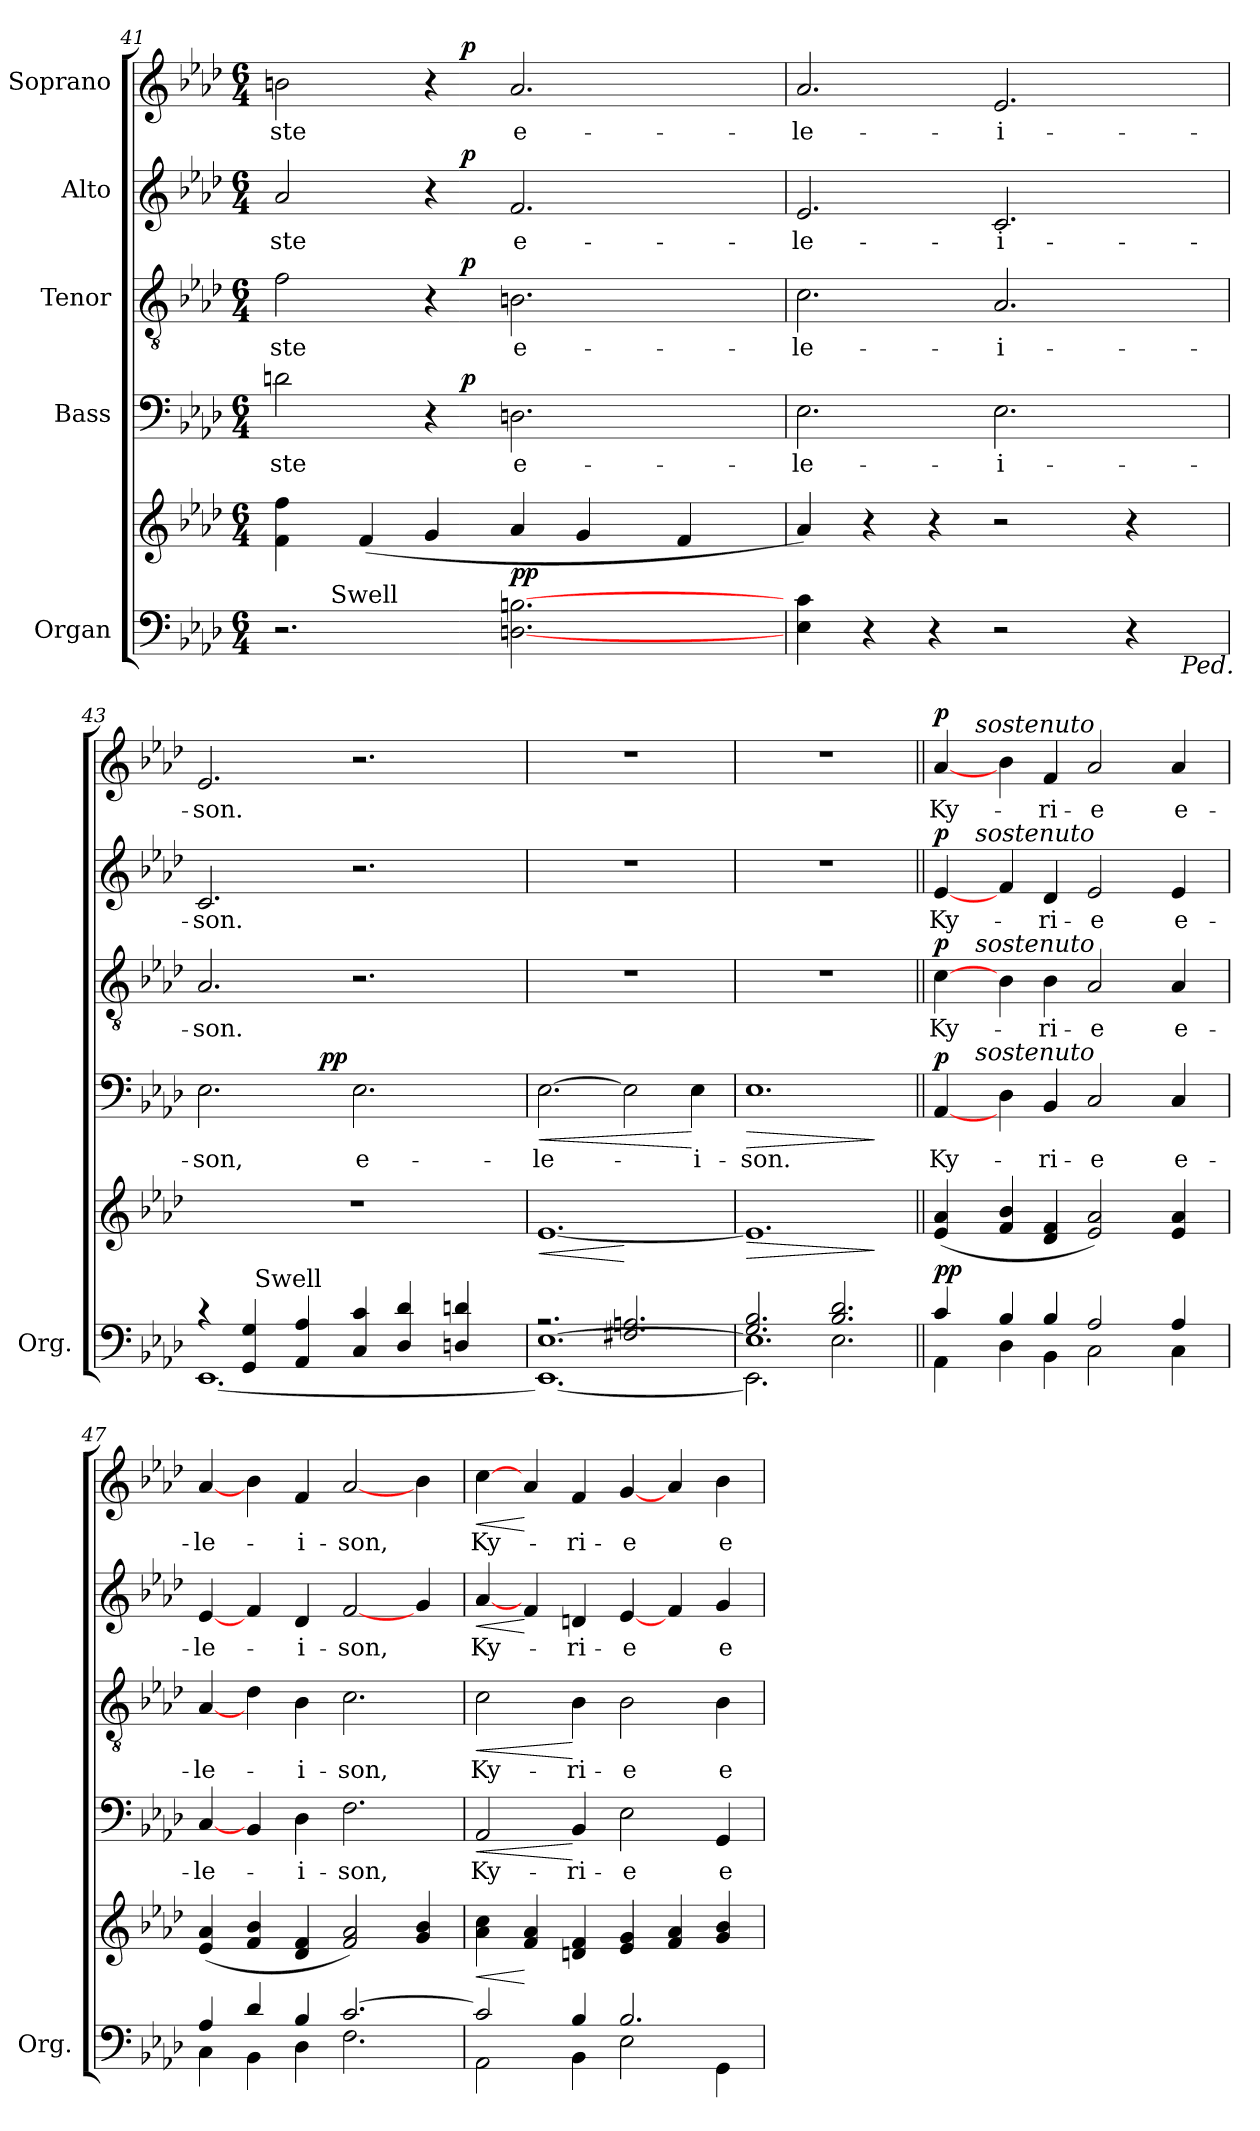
**kern	**kern	**dynam	**kern	**text	**dynam	**kern	**text	**dynam	**kern	**text	**dynam	**kern	**text	**dynam
*part5	*part5	*part5	*part4	*part4	*part4	*part3	*part3	*part3	*part2	*part2	*part2	*part1	*part1	*part1
*staff6	*staff5	*staff5/6	*staff4	*staff4	*staff4	*staff3	*staff3	*staff3	*staff2	*staff2	*staff2	*staff1	*staff1	*staff1
*I"Organ	*	*	*I"Bass	*	*	*I"Tenor	*	*	*I"Alto	*	*	*I"Soprano	*	*
*I'Org.	*	*	*	*	*	*	*	*	*	*	*	*	*	*
!!LO:PB:g=z
*clefF4	*clefG2	*	*clefF4	*	*	*clefGv2	*	*	*clefG2	*	*	*clefG2	*	*
*k[b-e-a-d-]	*k[b-e-a-d-]	*	*k[b-e-a-d-]	*	*	*k[b-e-a-d-]	*	*	*k[b-e-a-d-]	*	*	*k[b-e-a-d-]	*	*
*A-:	*A-:	*	*A-:	*	*	*A-:	*	*	*A-:	*	*	*A-:	*	*
*M6/4	*M6/4	*	*M6/4	*	*	*M6/4	*	*	*M6/4	*	*	*M6/4	*	*
=41	=41	=41	=41	=41	=41	=41	=41	=41	=41	=41	=41	=41	=41	=41
!	!	!	!	!LO:LY:b	!	!	!LO:LY:b	!	!	!LO:LY:b	!	!	!LO:LY:b	!
*^	*	*	*^	*	*	*^	*	*	*^	*	*	*^	*	*
2.r	8.ryy	4f\ 4ff\	.	2dn\	2ryy	-ste	.	2f\	2ryy	-ste	.	2a-/	2ryy	-ste	.	2bn\	2ryy	-ste	.
!	!LO:TX:a:t=Swell	!	!	!	!	!	!	!	!	!	!	!	!	!	!	!	!	!	!
.	1ryy	.	.	.	.	.	.	.	.	.	.	.	.	.	.	.	.	.	.
.	.	(<4f/	.	.	.	.	.	.	.	.	.	.	.	.	.	.	.	.	.
.	.	4g/	.	4r	16.ryy	.	.	4r	16.ryy	.	.	4r	16.ryy	.	.	4r	16.ryy	.	.
!	!	!	!	!	!	!	!LO:DY:b	!	!	!	!LO:DY:b	!	!	!	!LO:DY:b	!	!	!	!LO:DY:b
.	.	.	.	.	2ryy	.	p	.	2ryy	.	p	.	2ryy	.	p	.	2ryy	.	p
!	!	!	!LO:DY:b	!	!	!LO:LY:b	!	!	!	!LO:LY:b	!	!	!	!LO:LY:b	!	!	!	!LO:LY:b	!
[2.Dn\ [2.Bn\	.	4a-/	pp	2.Dn\	.	e-	.	2.Bn\	.	e-	.	2.f/	.	e-	.	2.a-/	.	e-	.
.	.	4g/	.	.	.	.	.	.	.	.	.	.	.	.	.	.	.	.	.
.	.	.	.	.	4ryy	.	.	.	4ryy	.	.	.	4ryy	.	.	.	4ryy	.	.
.	4ryy	.	.	.	.	.	.	.	.	.	.	.	.	.	.	.	.	.	.
.	.	4f/	.	.	.	.	.	.	.	.	.	.	.	.	.	.	.	.	.
.	.	.	.	.	8ryy	.	.	.	8ryy	.	.	.	8ryy	.	.	.	8ryy	.	.
.	16ryy	.	.	.	.	.	.	.	.	.	.	.	.	.	.	.	.	.	.
.	.	.	.	.	32ryy	.	.	.	32ryy	.	.	.	32ryy	.	.	.	32ryy	.	.
=42	=42	=42	=42	=42	=42	=42	=42	=42	=42	=42	=42	=42	=42	=42	=42	=42	=42	=42	=42
!	!	!	!	!	!	!LO:LY:b	!	!	!	!LO:LY:b	!	!	!	!LO:LY:b	!	!	!	!LO:LY:b	!
*	*	*	*	*v	*v	*	*	*	*	*	*	*v	*v	*	*	*v	*v	*	*
*	*	*	*	*	*	*	*v	*v	*	*	*	*	*	*	*	*
4E-\ 4c\	1ryy	4a-/)	.	2.E-\	-le-	.	2.c\	-le-	.	2.e-/	-le-	.	2.a-/	-le-	.
4r	.	4r	.	.	.	.	.	.	.	.	.	.	.	.	.
4r	.	4r	.	.	.	.	.	.	.	.	.	.	.	.	.
!	!	!	!	!	!LO:LY:b	!	!	!LO:LY:b	!	!	!LO:LY:b	!	!	!LO:LY:b	!
2r	.	2r	.	2.E-\	-i-	.	2.A-/	-i-	.	2.c/	-i-	.	2.e-/	-i-	.
.	4..ryy	.	.	.	.	.	.	.	.	.	.	.	.	.	.
4r	.	4r	.	.	.	.	.	.	.	.	.	.	.	.	.
!	!LO:TX:b:i:t=Ped.	!	!	!	!	!	!	!	!	!	!	!	!	!	!
.	16ryy	.	.	.	.	.	.	.	.	.	.	.	.	.	.
=43	=43	=43	=43	=43	=43	=43	=43	=43	=43	=43	=43	=43	=43	=43	=43
!	!	!	!	!	!LO:LY:b	!	!	!LO:LY:b	!	!	!LO:LY:b	!	!	!LO:LY:b	!
*	*^	*	*	*^	*	*	*	*	*	*	*	*	*	*	*
4rc	[<1.EE-	4ryy	1.r	.	2.E-\	2ryy	-son,	.	2.A-/	-son.	.	2.c/	-son.	.	2.e-/	-son.	.
4GG/ 4G/	.	32ryy	.	.	.	.	.	.	.	.	.	.	.	.	.	.	.
!	!	!LO:TX:a:t=Swell	!	!	!	!	!	!	!	!	!	!	!	!	!	!	!
.	.	1ryy	.	.	.	.	.	.	.	.	.	.	.	.	.	.	.
4AA-/ 4A-/	.	.	.	.	.	16.ryy	.	.	.	.	.	.	.	.	.	.	.
!	!	!	!	!	!	!	!	!LO:DY:b	!	!	!	!	!	!	!	!	!
.	.	.	.	.	.	2ryy	.	pp	.	.	.	.	.	.	.	.	.
!	!	!	!	!	!	!	!LO:LY:b	!	!	!	!	!	!	!	!	!	!
4C/ 4c/	.	.	.	.	2.E-\	.	e-	.	2.r	.	.	2.r	.	.	2.r	.	.
4D-/ 4d-/	.	.	.	.	.	.	.	.	.	.	.	.	.	.	.	.	.
.	.	.	.	.	.	4ryy	.	.	.	.	.	.	.	.	.	.	.
4Dn/ 4dn/	.	.	.	.	.	.	.	.	.	.	.	.	.	.	.	.	.
.	.	8..ryy	.	.	.	.	.	.	.	.	.	.	.	.	.	.	.
.	.	.	.	.	.	8ryy	.	.	.	.	.	.	.	.	.	.	.
.	.	.	.	.	.	32ryy	.	.	.	.	.	.	.	.	.	.	.
=44	=44	=44	=44	=44	=44	=44	=44	=44	=44	=44	=44	=44	=44	=44	=44	=44	=44
!	!	!	!	!LO:HP:b	!	!	!LO:LY:b	!LO:HP:b	!	!	!	!	!	!	!	!	!
*	*	*	*	*	*v	*v	*	*	*	*	*	*	*	*	*	*	*
2.rA	1.EE-_	[<1.E-	[1.e-	<	[2.E-\	-le-	<	1.r	.	.	1.r	.	.	1.r	.	.
2.F#X/ 2.An/	.	.	.	[	2E-\]	.	.	.	.	.	.	.	.	.	.	.
!	!	!	!	!	!	!LO:LY:b	!	!	!	!	!	!	!	!	!	!
.	.	.	.	.	4E-\	-i-	[	.	.	.	.	.	.	.	.	.
=45	=45	=45	=45	=45	=45	=45	=45	=45	=45	=45	=45	=45	=45	=45	=45	=45
!	!	!	!	!LO:HP:b	!	!LO:LY:b	!LO:HP:b	!	!	!	!	!	!	!	!	!
2.G/ 2.B-/	2.EE-\]	1.E-]	1.e-]	>	1.E-	-son.	>	1.r	.	.	1.r	.	.	1.r	.	.
2.B-/ 2.d-/	2.E-\	.	.	.	.	.	.	.	.	.	.	.	.	.	.	.
*v	*v	*v	*	*	*	*	*	*	*	*	*	*	*	*	*	*
.	.	]	.	.	]	.	.	.	.	.	.	.	.	.
!!LO:LB:g=z
=46||	=46||	=46||	=46||	=46||	=46||	=46||	=46||	=46||	=46||	=46||	=46||	=46||	=46||	=46||
*^	*	*	*	*	*	*	*	*	*	*	*	*	*	*
!	!	!	!LO:DY:a=2	!	!LO:LY:b	!	!	!LO:LY:b	!	!	!LO:LY:b	!	!	!LO:LY:b	!
!	!	!	!LO:DY:n=1:a	!	!	!LO:DY:a	!	!	!LO:DY:a	!	!	!LO:DY:a	!	!	!LO:DY:a
*	*	*	*	*^	*	*	*^	*	*	*^	*	*	*^	*	*
4c/	4AA-\	(<4e-/ 4a-/	p p	[4AA-/	8ryy	Ky-	p	[4c\	8ryy	Ky-	p	[4e-/	8ryy	Ky-	p	[4a-/	8ryy	Ky-	p
.	.	.	.	.	32ryy	.	.	.	32ryy	.	.	.	32ryy	.	.	.	32ryy	.	.
!	!	!	!	!	!	!	!	!	!	!	!	!	!	!	!	!	!LO:TX:a:i:t=sostenuto	!	!
!	!	!	!	!	!	!	!	!	!	!	!	!	!LO:TX:a:i:t=sostenuto	!	!	!	!	!	!
!	!	!	!	!	!	!	!	!	!LO:TX:a:i:t=sostenuto	!	!	!	!	!	!	!	!	!	!
!	!	!	!	!	!LO:TX:a:i:t=sostenuto	!	!	!	!	!	!	!	!	!	!	!	!	!	!
.	.	.	.	.	1ryy	.	.	.	1ryy	.	.	.	1ryy	.	.	.	1ryy	.	.
4B-/	4D-\	4f/ 4b-/	.	4D-\	.	.	.	4B-\	.	.	.	4f/	.	.	.	4b-\	.	.	.
!	!	!	!	!	!	!LO:LY:b	!	!	!	!LO:LY:b	!	!	!	!LO:LY:b	!	!	!	!LO:LY:b	!
4B-/	4BB-\	4d-/ 4f/	.	4BB-/	.	-ri-	.	4B-\	.	-ri-	.	4d-/	.	-ri-	.	4f/	.	-ri-	.
!	!	!	!	!	!	!LO:LY:b	!	!	!	!LO:LY:b	!	!	!	!LO:LY:b	!	!	!	!LO:LY:b	!
2A-/	2C\	2e-/ 2a-/)	.	2C/	.	-e	.	2A-/	.	-e	.	2e-/	.	-e	.	2a-/	.	-e	.
.	.	.	.	.	4ryy	.	.	.	4ryy	.	.	.	4ryy	.	.	.	4ryy	.	.
!	!	!	!	!	!	!LO:LY:b	!	!	!	!LO:LY:b	!	!	!	!LO:LY:b	!	!	!	!LO:LY:b	!
4A-/	4C\	4e-/ 4a-/	.	4C/	.	e-	.	4A-/	.	e-	.	4e-/	.	e-	.	4a-/	.	e-	.
.	.	.	.	.	16.ryy	.	.	.	16.ryy	.	.	.	16.ryy	.	.	.	16.ryy	.	.
=47	=47	=47	=47	=47	=47	=47	=47	=47	=47	=47	=47	=47	=47	=47	=47	=47	=47	=47	=47
!	!	!	!	!	!	!LO:LY:b	!	!	!	!LO:LY:b	!	!	!	!LO:LY:b	!	!	!	!LO:LY:b	!
*	*	*	*	*v	*v	*	*	*	*	*	*	*v	*v	*	*	*v	*v	*	*
*	*	*	*	*	*	*	*v	*v	*	*	*	*	*	*	*	*
4A-/	4C\	(<4e-/ 4a-/	.	[4C/	-le-	.	[4A-/	-le-	.	[4e-/	-le-	.	[4a-/	-le-	.
4d-/	4BB-\	4f/ 4b-/	.	4BB-/	.	.	4d-\	.	.	4f/	.	.	4b-\	.	.
!	!	!	!	!	!LO:LY:b	!	!	!LO:LY:b	!	!	!LO:LY:b	!	!	!LO:LY:b	!
4B-/	4D-\	4d-/ 4f/	.	4D-\	-i-	.	4B-\	-i-	.	4d-/	-i-	.	4f/	-i-	.
!	!	!	!	!	!LO:LY:b	!	!	!LO:LY:b	!	!	!LO:LY:b	!	!	!LO:LY:b	!
[>2.c/	2.F\	2f/ 2a-/)	.	2.F\	-son,	.	2.c\	-son,	.	[2f/	-son,	.	[2a-/	-son,	.
.	.	4g/ 4b-/	.	.	.	.	.	.	.	4g/	.	.	4b-\	.	.
=48	=48	=48	=48	=48	=48	=48	=48	=48	=48	=48	=48	=48	=48	=48	=48
!	!	!	!LO:HP:b	!	!LO:LY:b	!LO:HP:b	!	!LO:LY:b	!LO:HP:b	!	!LO:LY:b	!LO:HP:b	!	!LO:LY:b	!LO:HP:b
2c/]	2AA-\	4a-\ 4cc\	<	2AA-/	Ky-	<	2c\	Ky-	<	[4a-/	Ky-	<	[4cc\	Ky-	<
.	.	4f/ 4a-/	[	.	.	.	.	.	.	4f/	.	[	4a-/	.	[
!	!	!	!	!	!LO:LY:b	!	!	!LO:LY:b	!	!	!LO:LY:b	!	!	!LO:LY:b	!
4B-/	4BB-\	4dn/ 4f/	.	4BB-/	-ri-	[	4B-\	-ri-	[	4dn/	-ri-	.	4f/	-ri-	.
!	!	!	!	!	!LO:LY:b	!	!	!LO:LY:b	!	!	!LO:LY:b	!	!	!LO:LY:b	!
2.B-/	2E-\	4e-/ 4g/	.	2E-\	-e	.	2B-\	-e	.	[4e-/	-e	.	[4g/	-e	.
.	.	4f/ 4a-/	.	.	.	.	.	.	.	4f/	.	.	4a-/	.	.
!	!	!	!	!	!LO:LY:b	!	!	!LO:LY:b	!	!	!LO:LY:b	!	!	!LO:LY:b	!
.	4GG\	4g/ 4b-/	.	4GG/	e-	.	4B-\	e-	.	4g/	e-	.	4b-\	e-	.
*v	*v	*	*	*	*	*	*	*	*	*	*	*	*	*	*
=	=	=	=	=	=	=	=	=	=	=	=	=	=	=
*-	*-	*-	*-	*-	*-	*-	*-	*-	*-	*-	*-	*-	*-	*-
